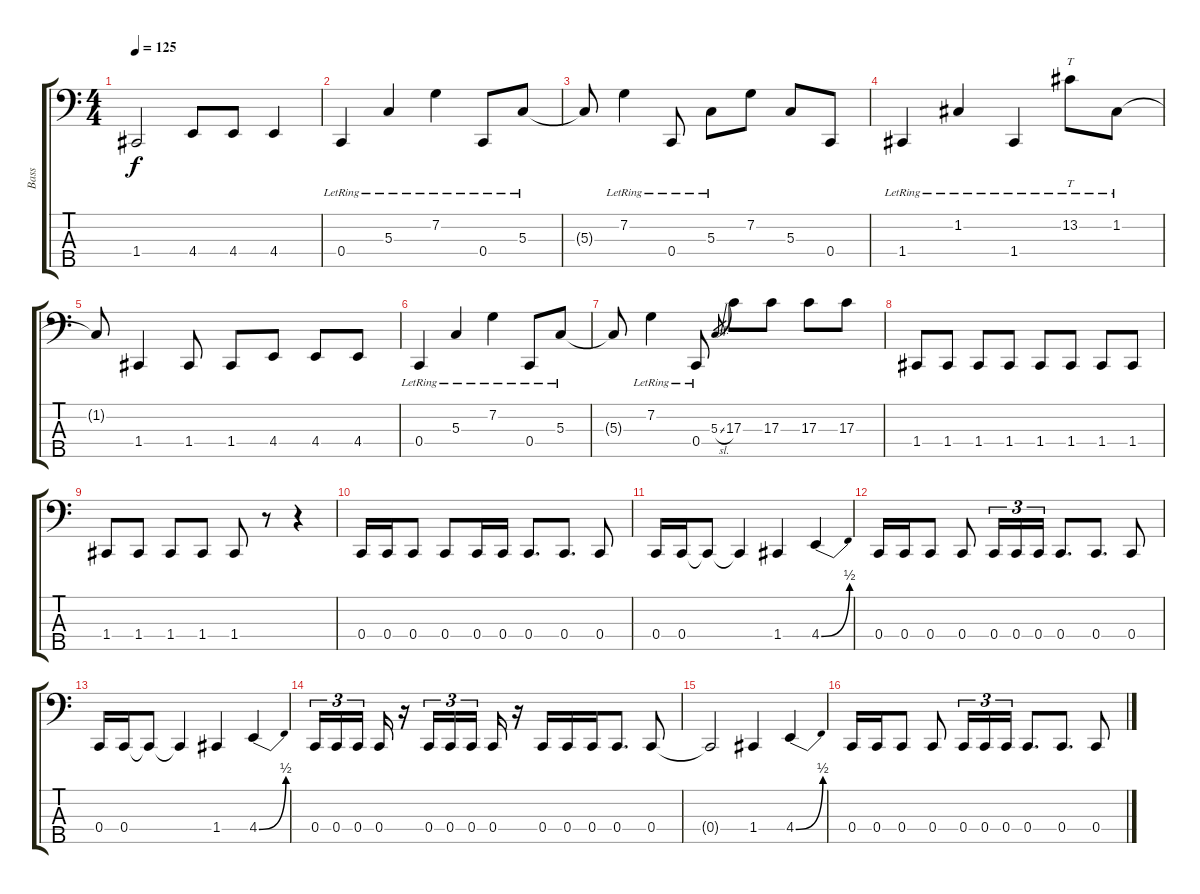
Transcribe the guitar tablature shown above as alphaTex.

\track ("Bass" "Bass") {instrument electricbasspick}
\staff {score tabs}
\tuning (F2 C2 G1 C1 G0) {hide}
\ts (4 4)
\tempo 125
\clef f4
\ks c
1.4{t}.2{dy f} 4.4.8 4.4.8 4.4.4 |
0.4{lr}.4 5.3{lr}.4 7.2{lr}.4 0.4{lr}.8 5.3{lr}.8 |
5.3{t}.8 7.2{lr}.4 0.4{lr}.8 5.3{lr}.8 7.2.8 5.3.8 0.4.8 |
1.4{lr}.4 1.2{lr}.4 1.4{lr}.4 13.2{lr}.8{tt} 1.2{lr}.8 |
1.2{t}.8 1.4.4 1.4.8 1.4.8 4.4.8 4.4.8 4.4.8 |
0.4{lr}.4 5.3{lr}.4 7.2{lr}.4 0.4{lr}.8 5.3{lr}.8 |
5.3{t}.8 7.2{lr}.4 0.4{lr}.8 5.3{sl}.8{gr} 17.3.8 17.3.8 17.3.8 17.3.8 |
1.4.8 1.4.8 1.4.8 1.4.8 1.4.8 1.4.8 1.4.8 1.4.8 |
1.4.8 1.4.8 1.4.8 1.4.8 1.4.8 r.8 r.4 |
0.4.16 0.4.16 0.4.8 0.4.8 0.4.16 0.4.16 0.4.8{d} 0.4.8{d} 0.4.8 |
0.4.16 0.4.16 0.4{t}.8 0.4{t}.4 1.4.4 4.4{be (bend 0 0 60 2)}.4 |
0.4.16 0.4.16 0.4.8 0.4.8 0.4.16{tu (3 2)} 0.4.16{tu (3 2)} 0.4.16{tu (3 2)} 0.4.8{d} 0.4.8{d} 0.4.8 |
0.4.16 0.4.16 0.4{t}.8 0.4{t}.4 1.4.4 4.4{be (bend 0 0 60 2)}.4 |
0.4.16{tu (3 2)} 0.4.16{tu (3 2)} 0.4.16{tu (3 2) beam splitsecondary} 0.4.16 r.16 0.4.16{tu (3 2)} 0.4.16{tu (3 2)} 0.4.16{tu (3 2) beam splitsecondary} 0.4.16 r.16 0.4.16 0.4.16 0.4.16 0.4.8{d} 0.4.8 |
0.4{t}.2 1.4.4 4.4{be (bend 0 0 60 2)}.4 |
0.4.16 0.4.16 0.4.8 0.4.8 0.4.16{tu (3 2)} 0.4.16{tu (3 2)} 0.4.16{tu (3 2)} 0.4.8{d} 0.4.8{d} 0.4.8
